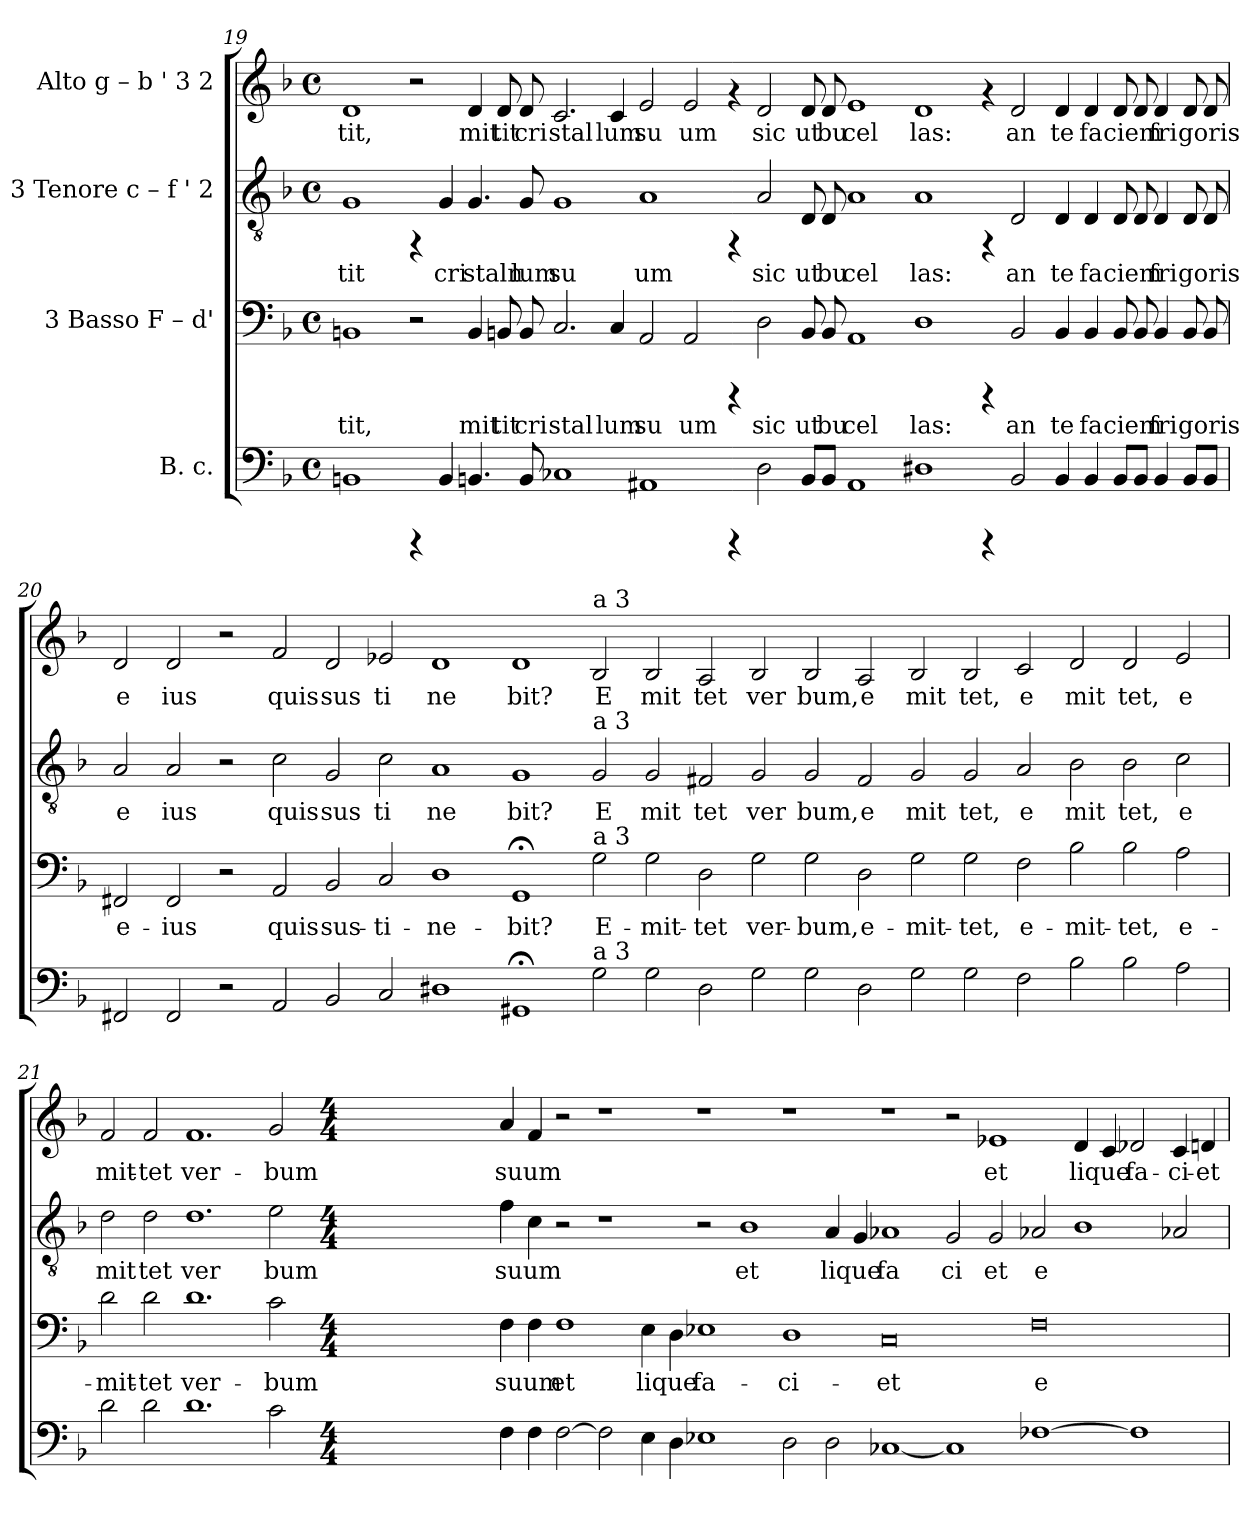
**kern	**kern	**text	**kern	**text	**kern	**text
*part4	*part3	*part3	*part2	*part2	*part1	*part1
*staff4	*staff3	*staff3	*staff2	*staff2	*staff1	*staff1
*I"B. c.	*I"3  Basso  F – d'	*	*I"3  Tenore  c – f '  2	*	*I"Alto  g – b '  3  2	*
!!LO:LB:g=z
*clefF4	*clefF4	*	*clefGv2	*	*clefG2	*
*k[b-]	*k[b-]	*	*k[b-]	*	*k[b-]	*
*F:	*F:	*	*F:	*	*F:	*
*M4/4	*M4/4	*	*M4/4	*	*M4/4	*
*met(c)	*met(c)	*	*met(c)	*	*met(c)	*
=19	=19	=19	=19	=19	=19	=19
!	!	!LO:LY:b:rj	!	!LO:LY:b:rj	!	!LO:LY:b:rj
1BBn	1BBn	tit,	1G	-tit	1d	tit,
4rCCC	2r	.	4rFF	.	2r	.
!	!	!	!	!LO:LY:b:rj	!	!
4BB/	.	.	4G/	cri	.	.
!	!	!LO:LY:b:rj	!	!LO:LY:b:rj	!	!LO:LY:b:rj
4.BBn/	4BB/	mit	4.G/	staln	4d/	mit
!	!	!LO:LY:b:rj	!	!	!	!LO:LY:b:rj
.	8BBn/	tit	.	.	8d/	tit
!	!	!LO:LY:b:rj	!	!LO:LY:b:rj	!	!LO:LY:b:rj
8BB/	8BB/	cri	8G/	lum	8d/	cri
!	!	!LO:LY:b:rj	!	!LO:LY:b:rj	!	!LO:LY:b:rj
1C-	2.C/	stal	1G	su	2.c/	stal
!	!	!LO:LY:b:rj	!	!	!	!LO:LY:b:rj
.	4C/	lum	.	.	4c/	lum
!	!	!LO:LY:b:rj	!	!LO:LY:b:rj	!	!LO:LY:b:rj
1AA#	2AA/	su	1A	um	2e/	su
!	!	!LO:LY:b:rj	!	!	!	!LO:LY:b:rj
.	2AA/	um	.	.	2e/	um
4rCCC	4rCCC	.	4rFF	.	4rf	.
!	!	!LO:LY:b:rj	!	!LO:LY:b:rj	!	!LO:LY:b:rj
2D\	2D\	sic	2A/	sic	2d/	sic
!	!	!LO:LY:b:rj	!	!LO:LY:b:rj	!	!LO:LY:b:rj
8BB/L	8BB/	ut	8D/	ut	8d/	ut
!	!	!LO:LY:b:rj	!	!LO:LY:b:rj	!	!LO:LY:b:rj
8BB/J	8BB/	bu	8D/	bu	8d/	bu
!	!	!LO:LY:b:rj	!	!LO:LY:b:rj	!	!LO:LY:b:rj
1AA#	1AA	cel	1A	cel	1e	cel
!	!	!LO:LY:b:rj	!	!LO:LY:b:rj	!	!LO:LY:b:rj
1D#	1D	las:	1A	las:	1d	las:
4rCCC	4rCCC	.	4rFF	.	4rf	.
!	!	!LO:LY:b:rj	!	!LO:LY:b:rj	!	!LO:LY:b:rj
2BB/	2BB/	an	2D/	an	2d/	an
!	!	!LO:LY:b:rj	!	!LO:LY:b:rj	!	!LO:LY:b:rj
4BB/	4BB/	te	4D/	te	4d/	te
!	!	!LO:LY:b:rj	!	!LO:LY:b:rj	!	!LO:LY:b:rj
4BB/	4BB/	fa	4D/	fa	4d/	fa
!	!	!LO:LY:b:rj	!	!LO:LY:b:rj	!	!LO:LY:b:rj
8BB/L	8BB/	ciem	8D/	ciem	8d/	ciem
!	!	!LO:LY:b:rj	!	!LO:LY:b:rj	!	!LO:LY:b:rj
8BB/J	8BB/	.	8D/	.	8d/	.
!	!	!LO:LY:b:rj	!	!LO:LY:b:rj	!	!LO:LY:b:rj
4BB/	4BB/	fri	4D/	fri	4d/	fri
!	!	!LO:LY:b:rj	!	!LO:LY:b:rj	!	!LO:LY:b:rj
8BB/L	8BB/	goris	8D/	goris	8d/	goris
!	!	!LO:LY:b:rj	!	!LO:LY:b:rj	!	!LO:LY:b:rj
8BB/J	8BB/	.	8D/	.	8d/	.
!!LO:PB:g=z
=20	=20	=20	=20	=20	=20	=20
!	!	!LO:LY:b:rj	!	!LO:LY:b:rj	!	!LO:LY:b:rj
2FF#X/	2FF#X/	e-	2A/	e	2d/	e
!	!	!LO:LY:b:rj	!	!LO:LY:b:rj	!	!LO:LY:b:rj
2FF#/	2FF#/	-ius	2A/	ius	2d/	ius
2r	2r	.	2r	.	2r	.
!	!	!LO:LY:b:rj	!	!LO:LY:b:rj	!	!LO:LY:b:rj
2AA/	2AA/	quis	2c\	quis	2f/	quis
!	!	!LO:LY:b:rj	!	!LO:LY:b:rj	!	!LO:LY:b:rj
2BB-/	2BB-/	sus-	2G/	sus	2d/	sus
!	!	!LO:LY:b:rj	!	!LO:LY:b:rj	!	!LO:LY:b:rj
2C/	2C/	-ti-	2c\	ti	2e-X/	ti
!	!	!LO:LY:b:rj	!	!LO:LY:b:rj	!	!LO:LY:b:rj
1D#	1D	-ne-	1A	ne	1d	ne
!	!	!LO:LY:b:rj	!	!LO:LY:b:rj	!	!LO:LY:b:rj
1GG#;<	1GG;<	-bit?	1G	bit?	1d	bit?
!	!	!	!	!	!LO:TX:a:t=a 3	!
!	!	!	!LO:TX:a:t=a 3	!	!	!
!	!LO:TX:a:t=a 3	!	!	!	!	!
!LO:TX:a:t=a 3	!	!	!	!	!	!
!	!	!LO:LY:b:rj	!	!LO:LY:b:rj	!	!LO:LY:b:rj
2G\	2G\	E-	2G/	E	2B-/	E
!	!	!LO:LY:b:rj	!	!LO:LY:b:rj	!	!LO:LY:b:rj
2G\	2G\	-mit-	2G/	mit	2B-/	mit
!	!	!LO:LY:b:rj	!	!LO:LY:b:rj	!	!LO:LY:b:rj
2D#\	2D\	-tet	2F#X/	tet	2A/	tet
!	!	!LO:LY:b:rj	!	!LO:LY:b:rj	!	!LO:LY:b:rj
2G\	2G\	ver-	2G/	ver	2B-/	ver
!	!	!LO:LY:b:rj	!	!LO:LY:b:rj	!	!LO:LY:b:rj
2G\	2G\	-bum,	2G/	bum,	2B-/	bum,
!	!	!LO:LY:b:rj	!	!LO:LY:b:rj	!	!LO:LY:b:rj
2D#\	2D\	e-	2F#/	e	2A/	e
!	!	!LO:LY:b:rj	!	!LO:LY:b:rj	!	!LO:LY:b:rj
2G\	2G\	-mit-	2G/	mit	2B-/	mit
!	!	!LO:LY:b:rj	!	!LO:LY:b:rj	!	!LO:LY:b:rj
2G\	2G\	-tet,	2G/	tet,	2B-/	tet,
!	!	!LO:LY:b:rj	!	!LO:LY:b:rj	!	!LO:LY:b:rj
2F\	2F\	e-	2A/	e	2c/	e
!	!	!LO:LY:b:rj	!	!LO:LY:b:rj	!	!LO:LY:b:rj
2B-\	2B-\	-mit-	2B-\	mit	2d/	mit
!	!	!LO:LY:b:rj	!	!LO:LY:b:rj	!	!LO:LY:b:rj
2B-\	2B-\	-tet,	2B-\	tet,	2d/	tet,
!	!	!LO:LY:b:rj	!	!LO:LY:b:rj	!	!LO:LY:b:rj
2A\	2A\	e-	2c\	e	2e-/	e
!!LO:PB:g=z
=21	=21	=21	=21	=21	=21	=21
!	!	!LO:LY:b:rj	!	!LO:LY:b:rj	!	!LO:LY:b:rj
2d\	2d\	-mit-	2d\	mit	2f/	mit-
!	!	!LO:LY:b:rj	!	!LO:LY:b:rj	!	!LO:LY:b:rj
2d\	2d\	-tet	2d\	tet	2f/	-tet
!	!	!LO:LY:b:rj	!	!LO:LY:b:rj	!	!LO:LY:b:rj
1.d	1.d	ver-	1.d	ver	1.f	ver-
!	!	!LO:LY:b:rj	!	!LO:LY:b:rj	!	!LO:LY:b:rj
2c\	2c\	-bum	2e\	bum	2g/	-bum
*M4/4	*M4/4	*	*M4/4	*	*M4/4	*
*met(c)	*met(c)	*	*met(c)	*	*met(c)	*
!	!	!LO:LY:b:rj	!	!LO:LY:b:rj	!	!LO:LY:b:rj
4F\	4F\	suum	4f\	suum	4a/	suum
!	!	!LO:LY:b:rj	!	!LO:LY:b:rj	!	!LO:LY:b:rj
4F\	4F\	.	4c\	.	4f/	.
!	!	!LO:LY:b:rj	!	!	!	!
[>2F\	1F	et	2r	.	2r	.
2F\]	.	.	1r	.	1r	.
!	!	!LO:LY:b:rj	!	!	!	!
4E\	4E\	lique-	.	.	.	.
!	!	!LO:LY:b:rj	!	!	!	!
4D\	4D\	--	.	.	.	.
!	!	!LO:LY:b:rj	!	!	!	!
1E-X	1E-X	-fa-	2r	.	1r	.
!	!	!	!	!LO:LY:b:rj	!	!
.	.	.	1B-	et	.	.
!	!	!LO:LY:b:rj	!	!	!	!
2D\	1D	-ci-	.	.	1r	.
!	!	!	!	!LO:LY:b:rj	!	!
2D\	.	.	4A/	lique	.	.
!	!	!	!	!LO:LY:b:rj	!	!
.	.	.	4G/	.	.	.
!	!	!LO:LY:b:rj	!	!LO:LY:b:rj	!	!
[<1C-	0C	-et	1A-X	fa	1r	.
!	!	!	!	!LO:LY:b:rj	!	!
1C-]	.	.	2G/	ci	2r	.
!	!	!	!	!LO:LY:b:rj	!	!LO:LY:b:rj
.	.	.	2G/	et	1e-X	et
!	!	!LO:LY:b:rj	!	!LO:LY:b:rj	!	!
[>1F-	0F	e-	2A-X/	e	.	.
!	!	!	!	!LO:LY:b:rj	!	!LO:LY:b:rj
.	.	.	1B-	.	4d/	lique-
!	!	!	!	!	!	!LO:LY:b:rj
.	.	.	.	.	4c/	--
!	!	!	!	!	!	!LO:LY:b:rj
1F-]	.	.	.	.	2d-X/	-fa-
!	!	!	!	!LO:LY:b:rj	!	!LO:LY:b:rj
.	.	.	2A-X/	.	4c/	-ci-
!	!	!	!	!	!	!LO:LY:b:rj
.	.	.	.	.	4dn/	-et
=	=	=	=	=	=	=
*-	*-	*-	*-	*-	*-	*-
